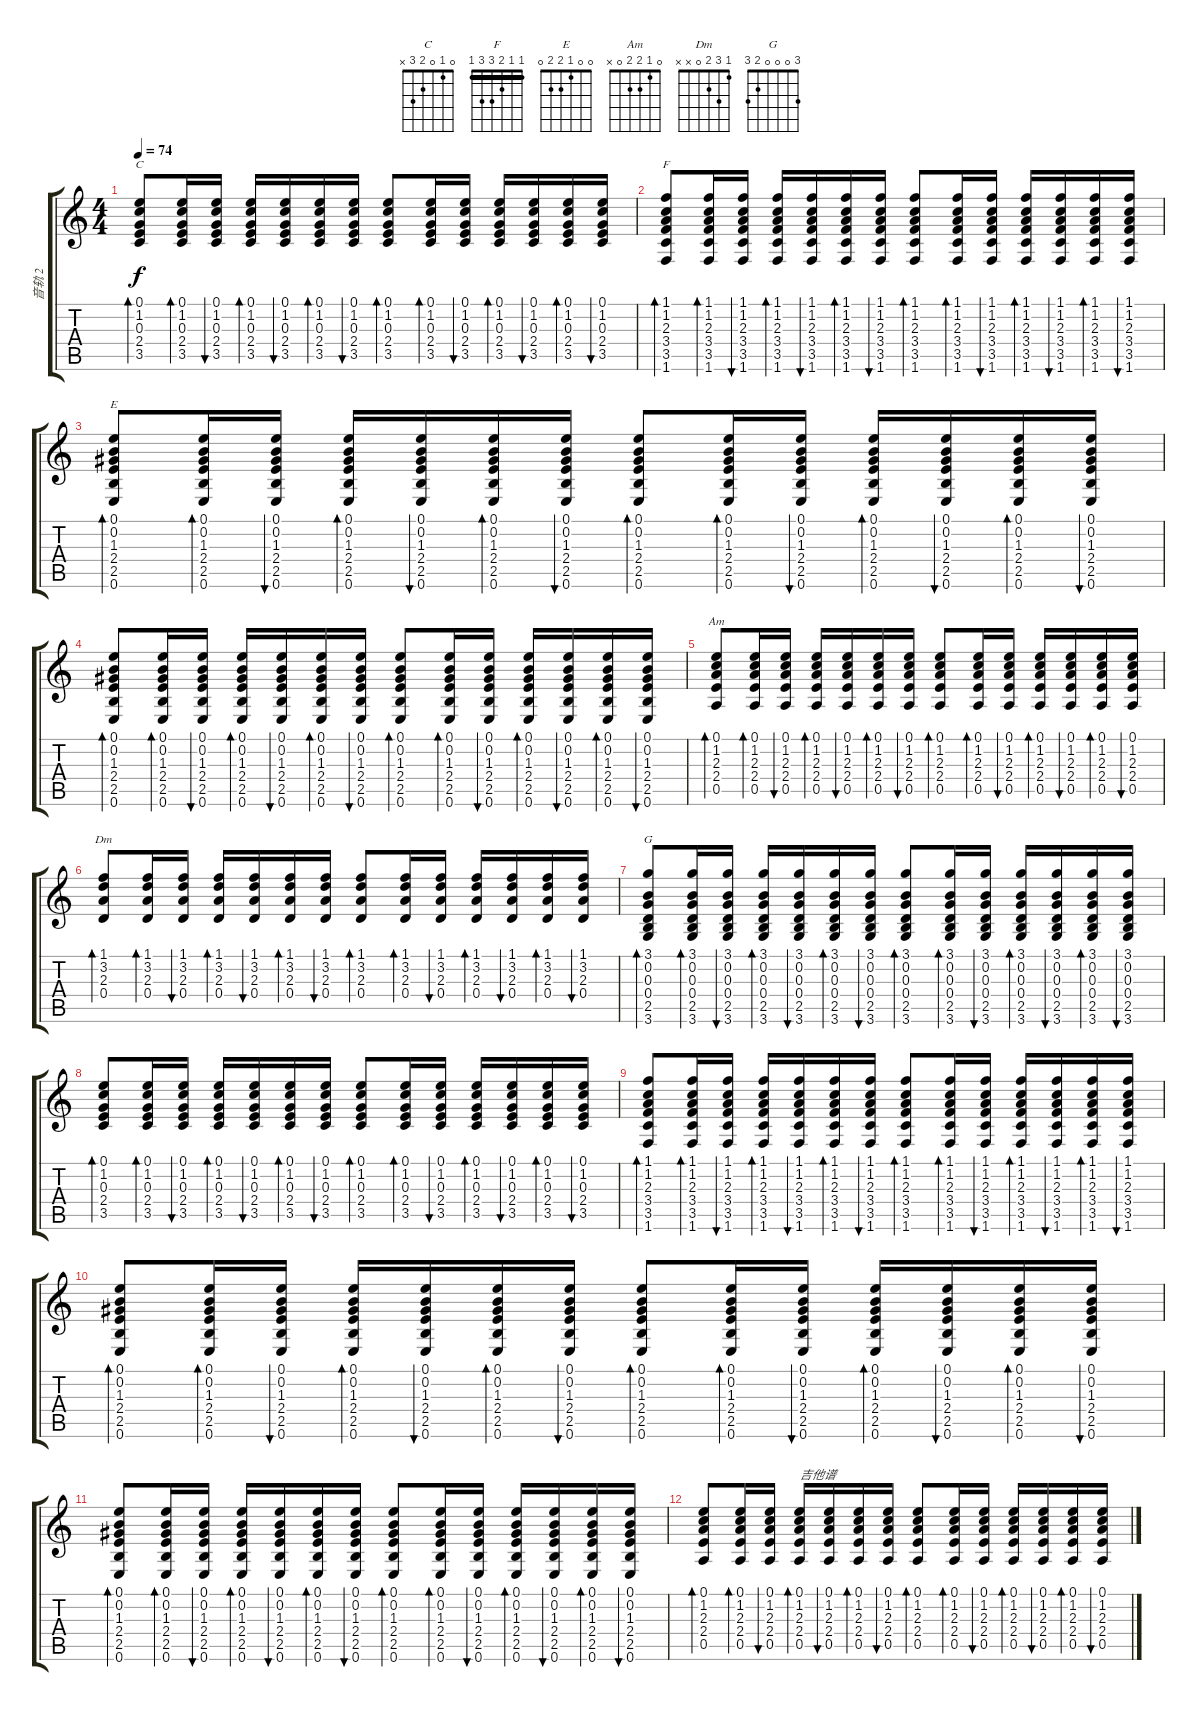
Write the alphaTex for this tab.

\track ("音轨 2" "音轨 2") {instrument acousticguitarsteel}
\staff {score tabs}
\tuning (E4 B3 G3 D3 A2 E2) {hide}
\chord ("C" 0 1 0 2 3 x)
\chord ("F" 1 1 2 3 3 1) {barre 1}
\chord ("E" 0 0 1 2 2 0)
\chord ("Am" 0 1 2 2 0 x)
\chord ("Dm" 1 3 2 0 x x)
\chord ("G" 3 0 0 0 2 3)
\ts (4 4)
\tempo 74
\clef g2
\ks c
(0.1 1.2 0.3 2.4 3.5).8{bd 60 ch "C" dy f} (0.1 1.2 0.3 2.4 3.5).16{bd 60} (0.1 1.2 0.3 2.4 3.5).16{bu 60} (0.1 1.2 0.3 2.4 3.5).16{bd 60} (0.1 1.2 0.3 2.4 3.5).16{bu 60} (0.1 1.2 0.3 2.4 3.5).16{bd 60} (0.1 1.2 0.3 2.4 3.5).16{bu 60} (0.1 1.2 0.3 2.4 3.5).8{bd 60} (0.1 1.2 0.3 2.4 3.5).16{bd 60} (0.1 1.2 0.3 2.4 3.5).16{bu 60} (0.1 1.2 0.3 2.4 3.5).16{bd 60} (0.1 1.2 0.3 2.4 3.5).16{bu 60} (0.1 1.2 0.3 2.4 3.5).16{bd 60} (0.1 1.2 0.3 2.4 3.5).16{bu 60} |
(1.1 1.2 2.3 3.4 3.5 1.6).8{bd 30 ch "F"} (1.1 1.2 2.3 3.4 3.5 1.6).16{bd 30} (1.1 1.2 2.3 3.4 3.5 1.6).16{bu 30} (1.1 1.2 2.3 3.4 3.5 1.6).16{bd 30} (1.1 1.2 2.3 3.4 3.5 1.6).16{bu 60} (1.1 1.2 2.3 3.4 3.5 1.6).16{bd 60} (1.1 1.2 2.3 3.4 3.5 1.6).16{bu 60} (1.1 1.2 2.3 3.4 3.5 1.6).8{bd 30} (1.1 1.2 2.3 3.4 3.5 1.6).16{bd 60} (1.1 1.2 2.3 3.4 3.5 1.6).16{bu 60} (1.1 1.2 2.3 3.4 3.5 1.6).16{bd 30} (1.1 1.2 2.3 3.4 3.5 1.6).16{bu 30} (1.1 1.2 2.3 3.4 3.5 1.6).16{bd 60} (1.1 1.2 2.3 3.4 3.5 1.6).16{bu 60} |
(0.1 0.2 1.3 2.4 2.5 0.6).8{bd 60 ch "E"} (0.1 0.2 1.3 2.4 2.5 0.6).16{bd 60} (0.1 0.2 1.3 2.4 2.5 0.6).16{bu 60} (0.1 0.2 1.3 2.4 2.5 0.6).16{bd 60} (0.1 0.2 1.3 2.4 2.5 0.6).16{bu 60} (0.1 0.2 1.3 2.4 2.5 0.6).16{bd 60} (0.1 0.2 1.3 2.4 2.5 0.6).16{bu 60} (0.1 0.2 1.3 2.4 2.5 0.6).8{bd 60} (0.1 0.2 1.3 2.4 2.5 0.6).16{bd 60} (0.1 0.2 1.3 2.4 2.5 0.6).16{bu 60} (0.1 0.2 1.3 2.4 2.5 0.6).16{bd 60} (0.1 0.2 1.3 2.4 2.5 0.6).16{bu 60} (0.1 0.2 1.3 2.4 2.5 0.6).16{bd 60} (0.1 0.2 1.3 2.4 2.5 0.6).16{bu 60} |
(0.1 0.2 1.3 2.4 2.5 0.6).8{bd 60} (0.1 0.2 1.3 2.4 2.5 0.6).16{bd 60} (0.1 0.2 1.3 2.4 2.5 0.6).16{bu 60} (0.1 0.2 1.3 2.4 2.5 0.6).16{bd 60} (0.1 0.2 1.3 2.4 2.5 0.6).16{bu 60} (0.1 0.2 1.3 2.4 2.5 0.6).16{bd 60} (0.1 0.2 1.3 2.4 2.5 0.6).16{bu 60} (0.1 0.2 1.3 2.4 2.5 0.6).8{bd 60} (0.1 0.2 1.3 2.4 2.5 0.6).16{bd 60} (0.1 0.2 1.3 2.4 2.5 0.6).16{bu 60} (0.1 0.2 1.3 2.4 2.5 0.6).16{bd 60} (0.1 0.2 1.3 2.4 2.5 0.6).16{bu 60} (0.1 0.2 1.3 2.4 2.5 0.6).16{bd 60} (0.1 0.2 1.3 2.4 2.5 0.6).16{bu 60} |
(0.1 1.2 2.3 2.4 0.5).8{bd 30 ch "Am" volume 9} (0.1 1.2 2.3 2.4 0.5).16{bd 60} (0.1 1.2 2.3 2.4 0.5).16{bu 60} (0.1 1.2 2.3 2.4 0.5).16{bd 60} (0.1 1.2 2.3 2.4 0.5).16{bu 60} (0.1 1.2 2.3 2.4 0.5).16{bd 60} (0.1 1.2 2.3 2.4 0.5).16{bu 60} (0.1 1.2 2.3 2.4 0.5).8{bd 60} (0.1 1.2 2.3 2.4 0.5).16{bd 60} (0.1 1.2 2.3 2.4 0.5).16{bu 60} (0.1 1.2 2.3 2.4 0.5).16{bd 60} (0.1 1.2 2.3 2.4 0.5).16{bu 60} (0.1 1.2 2.3 2.4 0.5).16{bd 60} (0.1 1.2 2.3 2.4 0.5).16{bu 60} |
(1.1 3.2 2.3 0.4).8{bd 30 ch "Dm" volume 10} (1.1 3.2 2.3 0.4).16{bd 60} (1.1 3.2 2.3 0.4).16{bu 60} (1.1 3.2 2.3 0.4).16{bd 60} (1.1 3.2 2.3 0.4).16{bu 60} (1.1 3.2 2.3 0.4).16{bd 60} (1.1 3.2 2.3 0.4).16{bu 60} (1.1 3.2 2.3 0.4).8{bd 60} (1.1 3.2 2.3 0.4).16{bd 60} (1.1 3.2 2.3 0.4).16{bu 60} (1.1 3.2 2.3 0.4).16{bd 60} (1.1 3.2 2.3 0.4).16{bu 60} (1.1 3.2 2.3 0.4).16{bd 60} (1.1 3.2 2.3 0.4).16{bu 60} |
(3.1 0.2 0.3 0.4 2.5 3.6).8{bd 60 ch "G" volume 9} (3.1 0.2 0.3 0.4 2.5 3.6).16{bd 60} (3.1 0.2 0.3 0.4 2.5 3.6).16{bu 60} (3.1 0.2 0.3 0.4 2.5 3.6).16{bd 60} (3.1 0.2 0.3 0.4 2.5 3.6).16{bu 60} (3.1 0.2 0.3 0.4 2.5 3.6).16{bd 60} (3.1 0.2 0.3 0.4 2.5 3.6).16{bu 60} (3.1 0.2 0.3 0.4 2.5 3.6).8{bd 60} (3.1 0.2 0.3 0.4 2.5 3.6).16{bd 60} (3.1 0.2 0.3 0.4 2.5 3.6).16{bu 60} (3.1 0.2 0.3 0.4 2.5 3.6).16{bd 60} (3.1 0.2 0.3 0.4 2.5 3.6).16{bu 60} (3.1 0.2 0.3 0.4 2.5 3.6).16{bd 60} (3.1 0.2 0.3 0.4 2.5 3.6).16{bu 60} |
(0.1 1.2 0.3 2.4 3.5).8{bd 60 volume 7} (0.1 1.2 0.3 2.4 3.5).16{bd 60} (0.1 1.2 0.3 2.4 3.5).16{bu 60} (0.1 1.2 0.3 2.4 3.5).16{bd 60} (0.1 1.2 0.3 2.4 3.5).16{bu 60} (0.1 1.2 0.3 2.4 3.5).16{bd 60} (0.1 1.2 0.3 2.4 3.5).16{bu 60} (0.1 1.2 0.3 2.4 3.5).8{bd 60} (0.1 1.2 0.3 2.4 3.5).16{bd 60} (0.1 1.2 0.3 2.4 3.5).16{bu 60} (0.1 1.2 0.3 2.4 3.5).16{bd 60} (0.1 1.2 0.3 2.4 3.5).16{bu 60} (0.1 1.2 0.3 2.4 3.5).16{bd 60} (0.1 1.2 0.3 2.4 3.5).16{bu 60} |
(1.1 1.2 2.3 3.4 3.5 1.6).8{bd 30 volume 5} (1.1 1.2 2.3 3.4 3.5 1.6).16{bd 30} (1.1 1.2 2.3 3.4 3.5 1.6).16{bu 30} (1.1 1.2 2.3 3.4 3.5 1.6).16{bd 30} (1.1 1.2 2.3 3.4 3.5 1.6).16{bu 60} (1.1 1.2 2.3 3.4 3.5 1.6).16{bd 60} (1.1 1.2 2.3 3.4 3.5 1.6).16{bu 60} (1.1 1.2 2.3 3.4 3.5 1.6).8{bd 30} (1.1 1.2 2.3 3.4 3.5 1.6).16{bd 60} (1.1 1.2 2.3 3.4 3.5 1.6).16{bu 60} (1.1 1.2 2.3 3.4 3.5 1.6).16{bd 30} (1.1 1.2 2.3 3.4 3.5 1.6).16{bu 30} (1.1 1.2 2.3 3.4 3.5 1.6).16{bd 60} (1.1 1.2 2.3 3.4 3.5 1.6).16{bu 60} |
(0.1 0.2 1.3 2.4 2.5 0.6).8{bd 60 volume 3} (0.1 0.2 1.3 2.4 2.5 0.6).16{bd 60} (0.1 0.2 1.3 2.4 2.5 0.6).16{bu 60} (0.1 0.2 1.3 2.4 2.5 0.6).16{bd 60} (0.1 0.2 1.3 2.4 2.5 0.6).16{bu 60} (0.1 0.2 1.3 2.4 2.5 0.6).16{bd 60} (0.1 0.2 1.3 2.4 2.5 0.6).16{bu 60} (0.1 0.2 1.3 2.4 2.5 0.6).8{bd 60} (0.1 0.2 1.3 2.4 2.5 0.6).16{bd 60} (0.1 0.2 1.3 2.4 2.5 0.6).16{bu 60} (0.1 0.2 1.3 2.4 2.5 0.6).16{bd 60} (0.1 0.2 1.3 2.4 2.5 0.6).16{bu 60} (0.1 0.2 1.3 2.4 2.5 0.6).16{bd 60} (0.1 0.2 1.3 2.4 2.5 0.6).16{bu 60} |
(0.1 0.2 1.3 2.4 2.5 0.6).8{bd 60 volume 2} (0.1 0.2 1.3 2.4 2.5 0.6).16{bd 60} (0.1 0.2 1.3 2.4 2.5 0.6).16{bu 60} (0.1 0.2 1.3 2.4 2.5 0.6).16{bd 60} (0.1 0.2 1.3 2.4 2.5 0.6).16{bu 60} (0.1 0.2 1.3 2.4 2.5 0.6).16{bd 60} (0.1 0.2 1.3 2.4 2.5 0.6).16{bu 60} (0.1 0.2 1.3 2.4 2.5 0.6).8{bd 60} (0.1 0.2 1.3 2.4 2.5 0.6).16{bd 60} (0.1 0.2 1.3 2.4 2.5 0.6).16{bu 60} (0.1 0.2 1.3 2.4 2.5 0.6).16{bd 60} (0.1 0.2 1.3 2.4 2.5 0.6).16{bu 60} (0.1 0.2 1.3 2.4 2.5 0.6).16{bd 60} (0.1 0.2 1.3 2.4 2.5 0.6).16{bu 60} |
(0.1 1.2 2.3 2.4 0.5).8{bd 30 volume 1} (0.1 1.2 2.3 2.4 0.5).16{bd 60} (0.1 1.2 2.3 2.4 0.5).16{bu 60} (0.1 1.2 2.3 2.4 0.5).16{bd 60 txt "吉他谱"} (0.1 1.2 2.3 2.4 0.5).16{bu 60} (0.1 1.2 2.3 2.4 0.5).16{bd 60} (0.1 1.2 2.3 2.4 0.5).16{bu 60} (0.1 1.2 2.3 2.4 0.5).8{bd 60} (0.1 1.2 2.3 2.4 0.5).16{bd 60} (0.1 1.2 2.3 2.4 0.5).16{bu 60} (0.1 1.2 2.3 2.4 0.5).16{bd 60} (0.1 1.2 2.3 2.4 0.5).16{bu 60} (0.1 1.2 2.3 2.4 0.5).16{bd 60} (0.1 1.2 2.3 2.4 0.5).16{bu 60}
